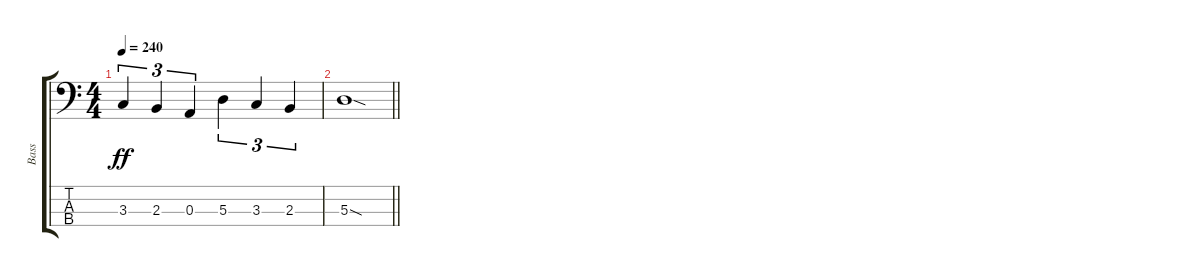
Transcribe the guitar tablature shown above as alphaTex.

\track ("Bass" "Bass") {instrument electricbasspick}
\staff {score tabs}
\tuning (G2 D2 A1 E1) {hide}
\ts (4 4)
\tempo 240
\clef f4
\ks c
3.3.4{tu (3 2) dy ff} 2.3.4{tu (3 2)} 0.3.4{tu (3 2)} 5.3.4{tu (3 2)} 3.3.4{tu (3 2)} 2.3.4{tu (3 2)} |
\barLineRight lightlight
5.3{sod}.1
